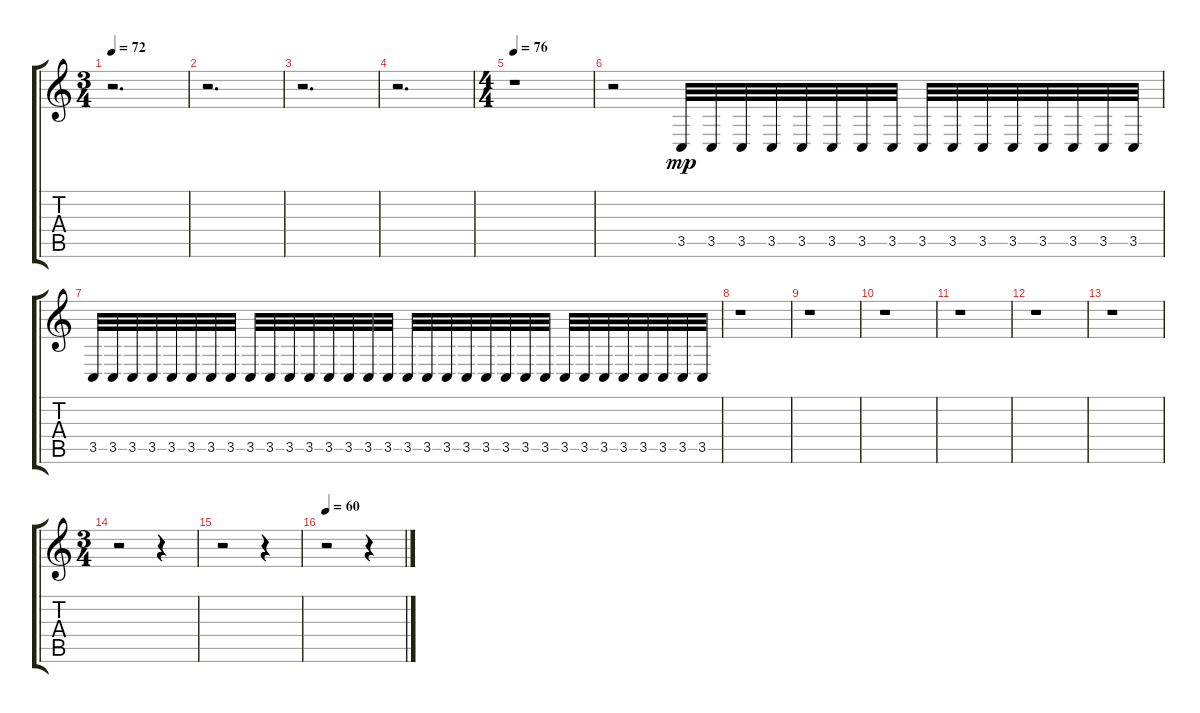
\track "" {instrument timpani}
\staff {score tabs}
\tuning (E4 B3 G3 D3 A2 E2) {hide}
\ts (3 4)
\tempo 72
\clef g2
\ks c
r.2{d dy mp} |
r.2{d} |
r.2{d} |
r.2{d} |
\ts (4 4)
\tempo 76
r.1 |
r.2 3.5.32 3.5.32 3.5.32 3.5.32 3.5.32 3.5.32 3.5.32 3.5.32 3.5.32 3.5.32 3.5.32 3.5.32 3.5.32 3.5.32 3.5.32 3.5.32 |
3.5.32 3.5.32 3.5.32 3.5.32 3.5.32 3.5.32 3.5.32 3.5.32 3.5.32 3.5.32 3.5.32 3.5.32 3.5.32 3.5.32 3.5.32 3.5.32 3.5.32 3.5.32 3.5.32 3.5.32 3.5.32 3.5.32 3.5.32 3.5.32 3.5.32 3.5.32 3.5.32 3.5.32 3.5.32 3.5.32 3.5.32 3.5.32 |
r.1 |
r.1 |
r.1 |
r.1 |
r.1 |
r.1 |
\ts (3 4)
r.2 r.4 |
r.2 r.4 |
\tempo 60
r.2 r.4
